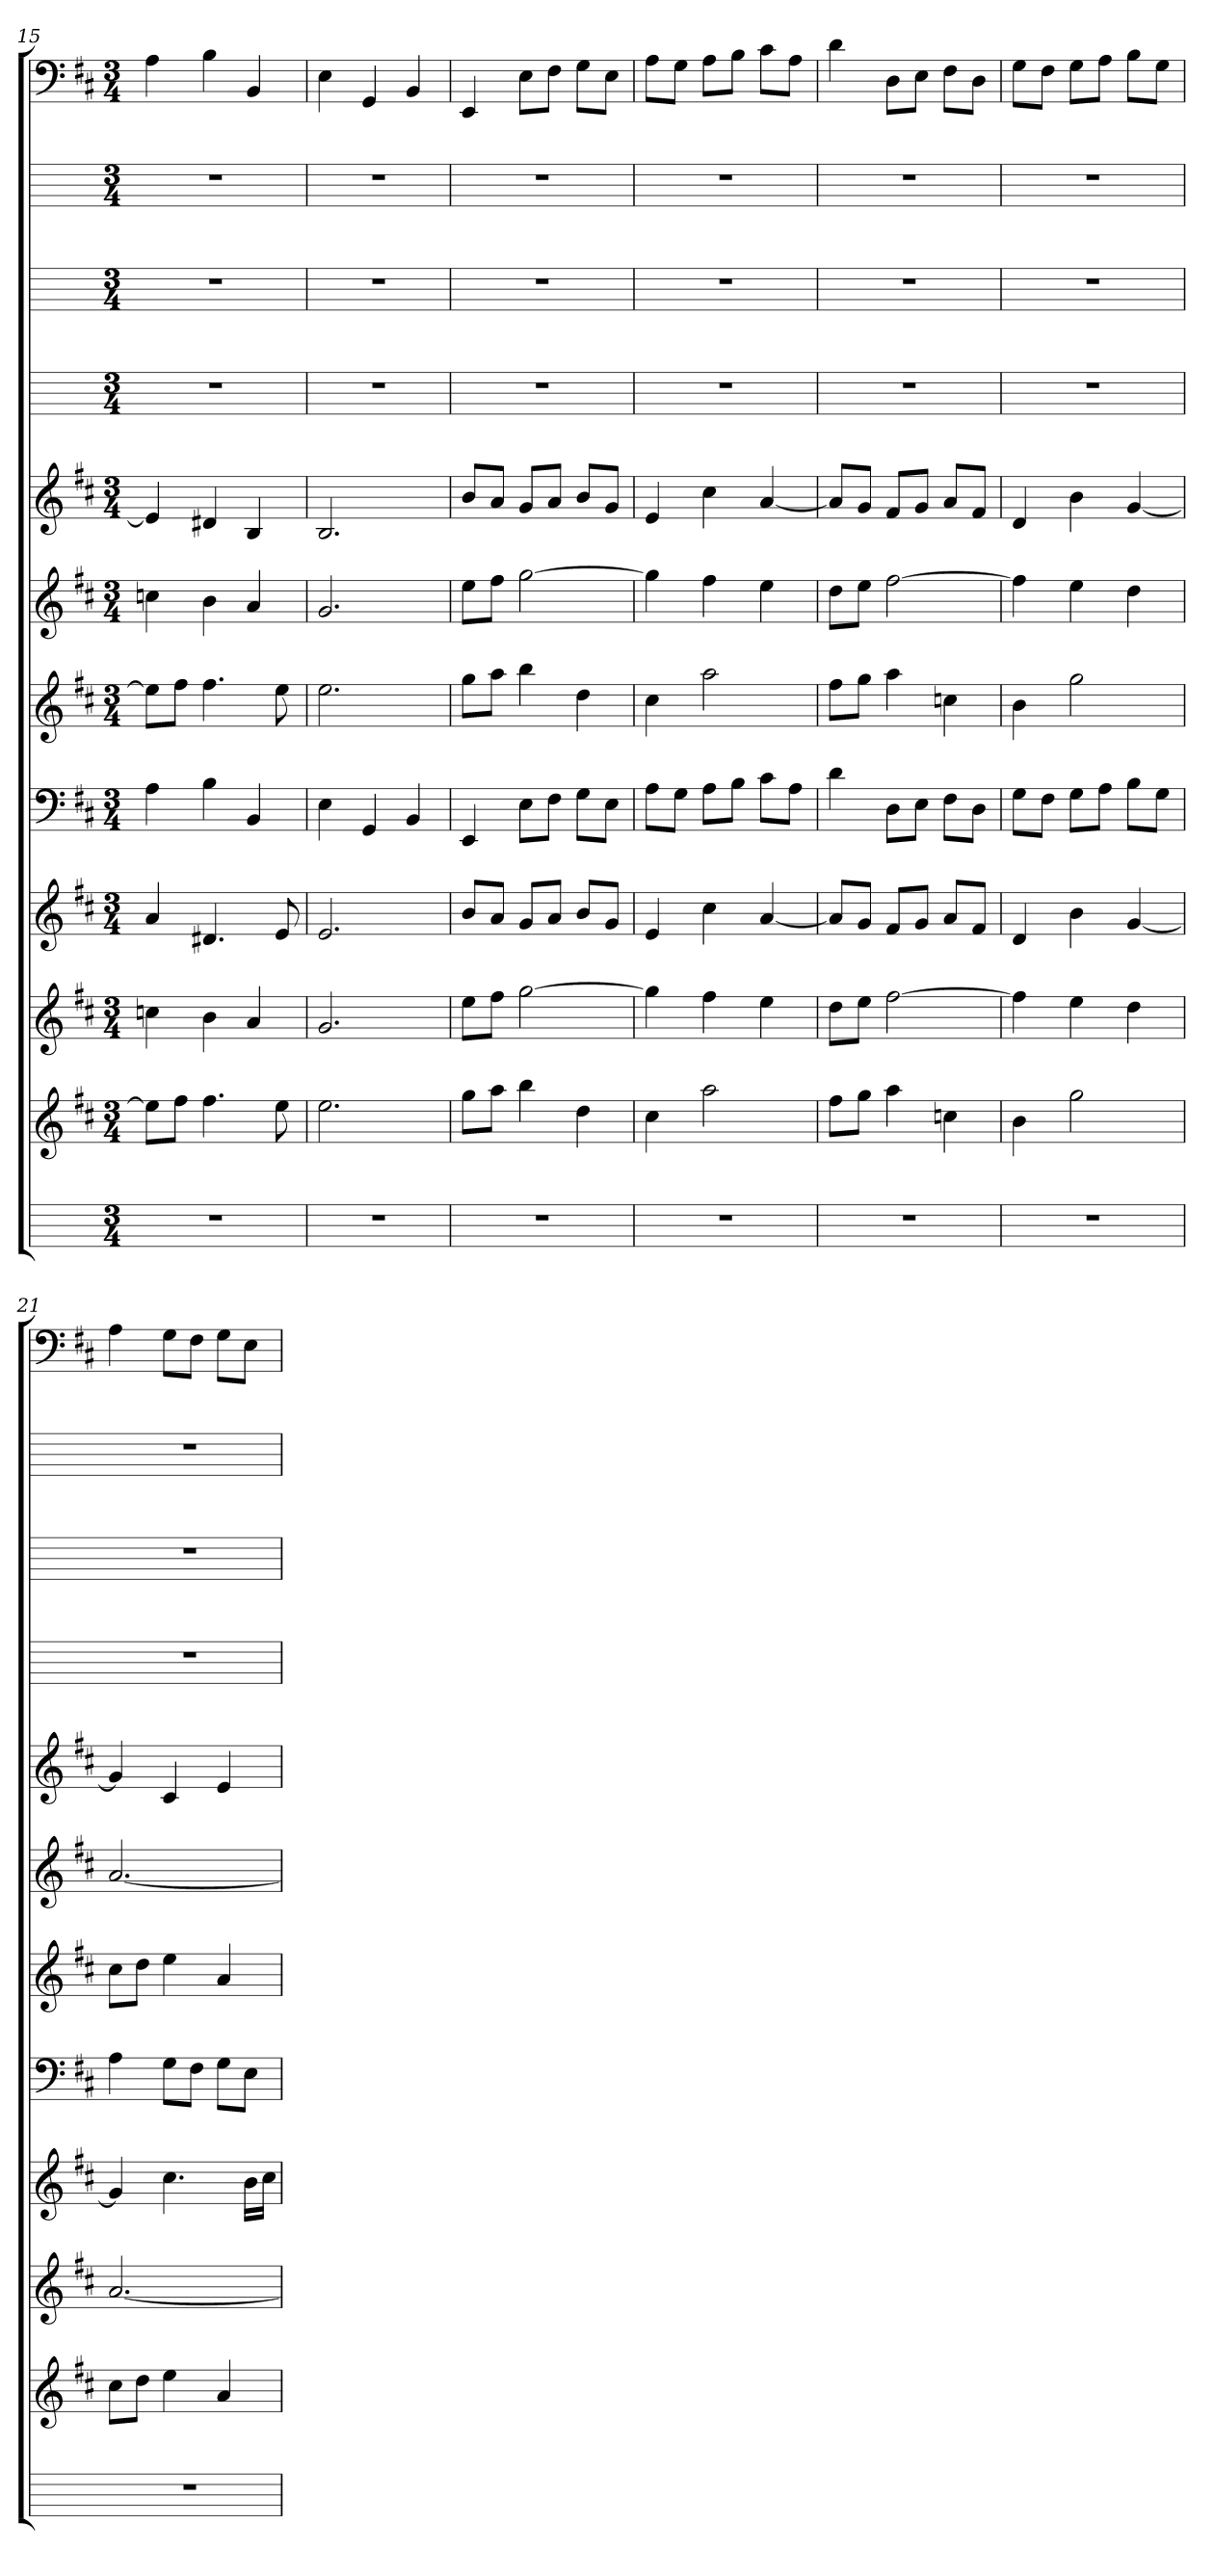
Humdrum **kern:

**kern	**kern	**kern	**kern	**kern	**kern	**kern	**kern	**kern	**kern	**kern	**kern
*part12	*part11	*part10	*part9	*part8	*part7	*part6	*part5	*part4	*part3	*part2	*part1
*staff12	*staff11	*staff10	*staff9	*staff8	*staff7	*staff6	*staff5	*staff4	*staff3	*staff2	*staff1
*k[]	*k[f#c#]	*k[f#c#]	*k[f#c#]	*k[f#c#]	*k[f#c#]	*k[f#c#]	*k[f#c#]	*k[]	*k[]	*k[]	*k[f#c#]
*M3/4	*M3/4	*M3/4	*M3/4	*M3/4	*M3/4	*M3/4	*M3/4	*M3/4	*M3/4	*M3/4	*M3/4
=15	=15	=15	=15	=15	=15	=15	=15	=15	=15	=15	=15
2.r	8eeL]	4ccn	4a	4A	8eeL]	4ccn	4e]	2.r	2.r	2.r	4A
.	8ff#J	.	.	.	8ff#J	.	.	.	.	.	.
.	4.ff#	4b	4.d#X	4B	4.ff#	4b	4d#X	.	.	.	4B
.	.	4a	.	4BB	.	4a	4B	.	.	.	4BB
.	8ee	.	8e	.	8ee	.	.	.	.	.	.
=16	=16	=16	=16	=16	=16	=16	=16	=16	=16	=16	=16
2.r	2.ee	2.g	2.e	4E	2.ee	2.g	2.B	2.r	2.r	2.r	4E
.	.	.	.	4GG	.	.	.	.	.	.	4GG
.	.	.	.	4BB	.	.	.	.	.	.	4BB
=17	=17	=17	=17	=17	=17	=17	=17	=17	=17	=17	=17
2.r	8ggL	8eeL	8bL	4EE	8ggL	8eeL	8bL	2.r	2.r	2.r	4EE
.	8aaJ	8ff#J	8aJ	.	8aaJ	8ff#J	8aJ	.	.	.	.
.	4bb	[2gg	8gL	8EL	4bb	[2gg	8gL	.	.	.	8EL
.	.	.	8aJ	8F#J	.	.	8aJ	.	.	.	8F#J
.	4dd	.	8bL	8GL	4dd	.	8bL	.	.	.	8GL
.	.	.	8gJ	8EJ	.	.	8gJ	.	.	.	8EJ
=18	=18	=18	=18	=18	=18	=18	=18	=18	=18	=18	=18
2.r	4cc#	4gg]	4e	8AL	4cc#	4gg]	4e	2.r	2.r	2.r	8AL
.	.	.	.	8GJ	.	.	.	.	.	.	8GJ
.	2aa	4ff#	4cc#	8AL	2aa	4ff#	4cc#	.	.	.	8AL
.	.	.	.	8BJ	.	.	.	.	.	.	8BJ
.	.	4ee	[4a	8c#L	.	4ee	[4a	.	.	.	8c#L
.	.	.	.	8AJ	.	.	.	.	.	.	8AJ
=19	=19	=19	=19	=19	=19	=19	=19	=19	=19	=19	=19
2.r	8ff#L	8ddL	8aL]	4d	8ff#L	8ddL	8aL]	2.r	2.r	2.r	4d
.	8ggJ	8eeJ	8gJ	.	8ggJ	8eeJ	8gJ	.	.	.	.
.	4aa	[2ff#	8f#L	8DL	4aa	[2ff#	8f#L	.	.	.	8DL
.	.	.	8gJ	8EJ	.	.	8gJ	.	.	.	8EJ
.	4ccn	.	8aL	8F#L	4ccn	.	8aL	.	.	.	8F#L
.	.	.	8f#J	8DJ	.	.	8f#J	.	.	.	8DJ
=20	=20	=20	=20	=20	=20	=20	=20	=20	=20	=20	=20
2.r	4b	4ff#]	4d	8GL	4b	4ff#]	4d	2.r	2.r	2.r	8GL
.	.	.	.	8F#J	.	.	.	.	.	.	8F#J
.	2gg	4ee	4b	8GL	2gg	4ee	4b	.	.	.	8GL
.	.	.	.	8AJ	.	.	.	.	.	.	8AJ
.	.	4dd	[4g	8BL	.	4dd	[4g	.	.	.	8BL
.	.	.	.	8GJ	.	.	.	.	.	.	8GJ
=21	=21	=21	=21	=21	=21	=21	=21	=21	=21	=21	=21
2.r	8cc#L	[2.a	4g]	4A	8cc#L	[2.a	4g]	2.r	2.r	2.r	4A
.	8ddJ	.	.	.	8ddJ	.	.	.	.	.	.
.	4ee	.	4.cc#	8GL	4ee	.	4c#	.	.	.	8GL
.	.	.	.	8F#J	.	.	.	.	.	.	8F#J
.	4a	.	.	8GL	4a	.	4e	.	.	.	8GL
.	.	.	16bLL	8EJ	.	.	.	.	.	.	8EJ
.	.	.	16cc#JJ	.	.	.	.	.	.	.	.
=	=	=	=	=	=	=	=	=	=	=	=
*-	*-	*-	*-	*-	*-	*-	*-	*-	*-	*-	*-
